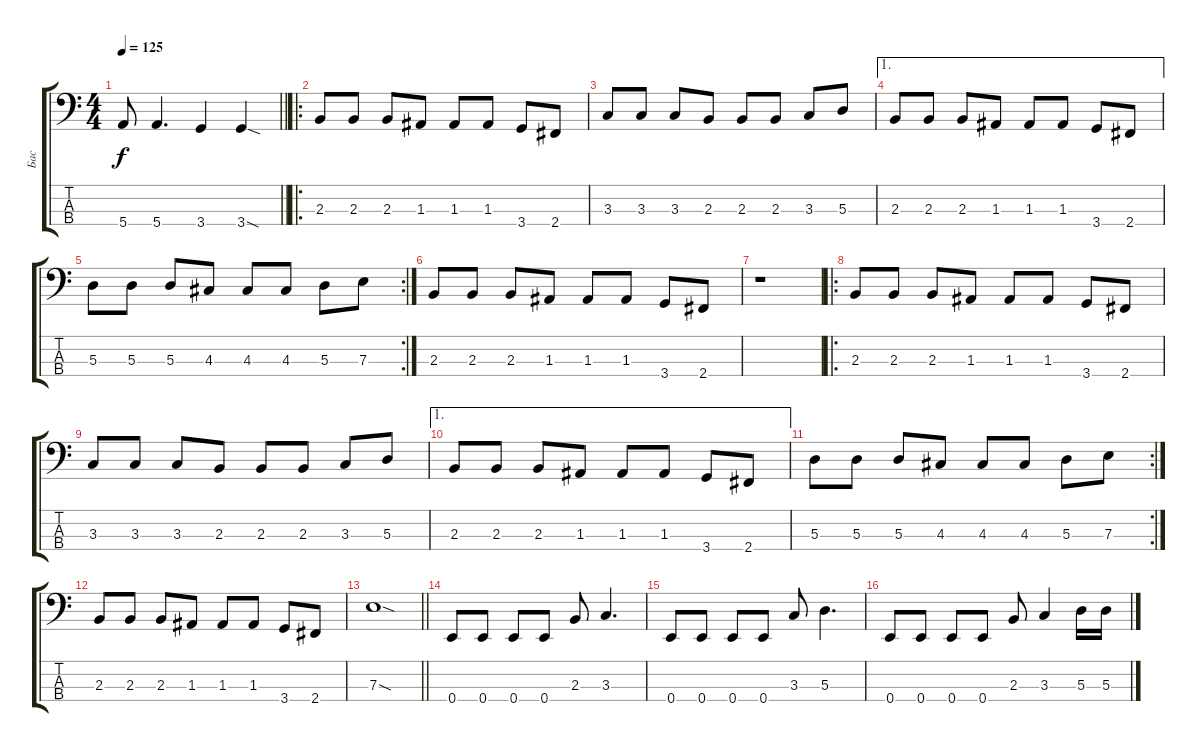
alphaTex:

\track ("Бас" "Бас") {instrument electricbasspick}
\staff {score tabs}
\tuning (G2 D2 A1 E1) {hide}
\ts (4 4)
\tempo 125
\clef f4
\barLineRight lightlight
\ks c
5.4{t}.8{dy f} 5.4.4{d} 3.4.4 3.4{sod}.4 |
\ro
2.3.8 2.3.8 2.3.8 1.3.8 1.3.8 1.3.8 3.4.8 2.4.8 |
3.3.8 3.3.8 3.3.8 2.3.8 2.3.8 2.3.8 3.3.8 5.3.8 |
\ae 1
2.3.8 2.3.8 2.3.8 1.3.8 1.3.8 1.3.8 3.4.8 2.4.8 |
\rc 2
5.3.8 5.3.8 5.3.8 4.3.8 4.3.8 4.3.8 5.3.8 7.3.8 |
2.3.8 2.3.8 2.3.8 1.3.8 1.3.8 1.3.8 3.4.8 2.4.8 |
r.1 |
\ro
2.3.8 2.3.8 2.3.8 1.3.8 1.3.8 1.3.8 3.4.8 2.4.8 |
3.3.8 3.3.8 3.3.8 2.3.8 2.3.8 2.3.8 3.3.8 5.3.8 |
\ae 1
2.3.8 2.3.8 2.3.8 1.3.8 1.3.8 1.3.8 3.4.8 2.4.8 |
\rc 2
5.3.8 5.3.8 5.3.8 4.3.8 4.3.8 4.3.8 5.3.8 7.3.8 |
2.3.8 2.3.8 2.3.8 1.3.8 1.3.8 1.3.8 3.4.8 2.4.8 |
\barLineRight lightlight
7.3{sod}.1 |
0.4.8 0.4.8 0.4.8 0.4.8 2.3.8 3.3.4{d} |
0.4.8 0.4.8 0.4.8 0.4.8 3.3.8 5.3.4{d} |
0.4.8 0.4.8 0.4.8 0.4.8 2.3.8 3.3.4 5.3.16 5.3.16
